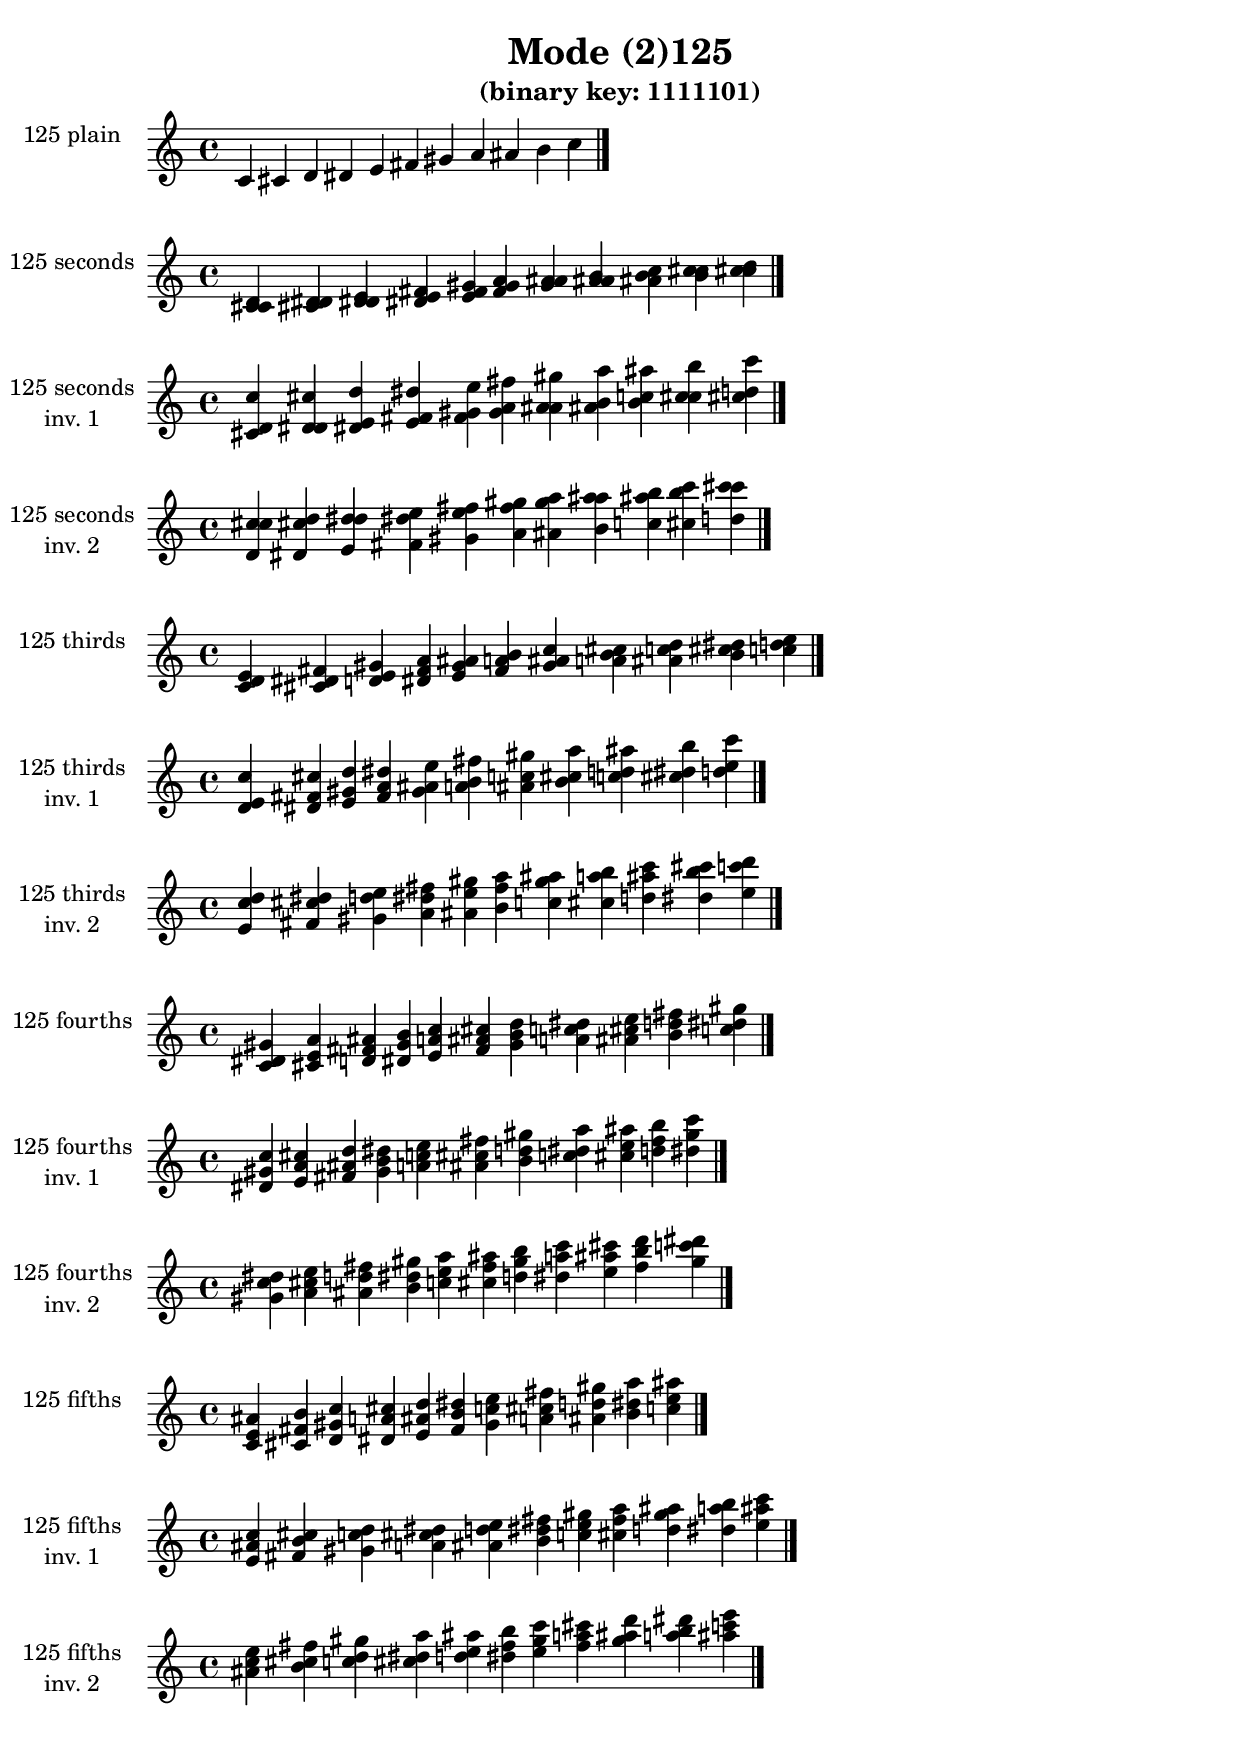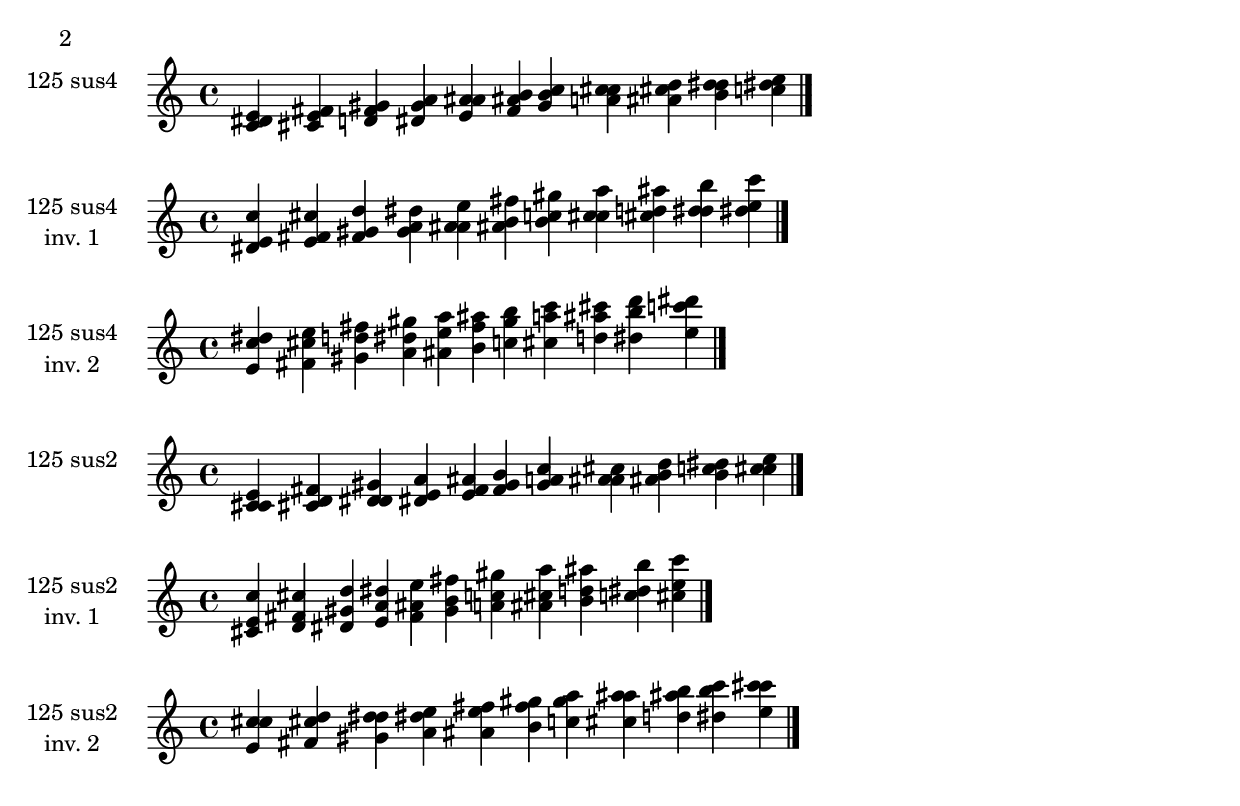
\version "2.19.0"

\header {
  title = "Mode (2)125"
  subtitle = "(binary key: 1111101)"
 %% Remove default LilyPond tagline
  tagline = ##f
}

\paper {
  #(set-paper-size "a4")
}

global = {
  \key c \major
  \time 4/4
  \tempo 4=100
}

\book {
  \score {
    \new Staff \with {
      instrumentName =  \markup { \column {
         \hcenter-in #14 \line { 125 plain }
         \hcenter-in #14 \line {  } } }
      midiInstrument = "oboe"
    } { \accidentalStyle "default"
        \cadenzaOn c' cis' d' dis' e' fis' gis' a' ais' b' c''  \cadenzaOff \bar "|." }
    \layout { }
  }
  \score {
    \new Staff \with {
      instrumentName =  \markup { \column {
         \hcenter-in #14 \line { 125 seconds }
         \hcenter-in #14 \line {  } } }
      midiInstrument = "oboe"
    } { \accidentalStyle "default"
        \cadenzaOn <c' cis' d'> <cis' d' dis'> <d' dis' e'> <dis' e' fis'> <e' fis' gis'> <fis' gis' a'> <gis' a' ais'> <a' ais' b'> <ais' b' c''> <b' c'' cis''> <c'' cis'' d''>  \cadenzaOff \bar "|." }
    \layout { }
  }
  \score {
    \new Staff \with {
      instrumentName =  \markup { \column {
         \hcenter-in #14 \line { 125 seconds }
         \hcenter-in #14 \line { inv. 1 } } }
      midiInstrument = "oboe"
    } { \accidentalStyle "default"
        \cadenzaOn <cis' d' c''> <d' dis' cis''> <dis' e' d''> <e' fis' dis''> <fis' gis' e''> <gis' a' fis''> <a' ais' gis''> <ais' b' a''> <b' c'' ais''> <c'' cis'' b''> <cis'' d'' c'''>  \cadenzaOff \bar "|." }
    \layout { }
  }
  \score {
    \new Staff \with {
      instrumentName =  \markup { \column {
         \hcenter-in #14 \line { 125 seconds }
         \hcenter-in #14 \line { inv. 2 } } }
      midiInstrument = "oboe"
    } { \accidentalStyle "default"
        \cadenzaOn <d' c'' cis''> <dis' cis'' d''> <e' d'' dis''> <fis' dis'' e''> <gis' e'' fis''> <a' fis'' gis''> <ais' gis'' a''> <b' a'' ais''> <c'' ais'' b''> <cis'' b'' c'''> <d'' c''' cis'''>  \cadenzaOff \bar "|." }
    \layout { }
  }
  \score {
    \new Staff \with {
      instrumentName =  \markup { \column {
         \hcenter-in #14 \line { 125 thirds }
         \hcenter-in #14 \line {  } } }
      midiInstrument = "oboe"
    } { \accidentalStyle "default"
        \cadenzaOn <c' d' e'> <cis' dis' fis'> <d' e' gis'> <dis' fis' a'> <e' gis' ais'> <fis' a' b'> <gis' ais' c''> <a' b' cis''> <ais' c'' d''> <b' cis'' dis''> <c'' d'' e''>  \cadenzaOff \bar "|." }
    \layout { }
  }
  \score {
    \new Staff \with {
      instrumentName =  \markup { \column {
         \hcenter-in #14 \line { 125 thirds }
         \hcenter-in #14 \line { inv. 1 } } }
      midiInstrument = "oboe"
    } { \accidentalStyle "default"
        \cadenzaOn <d' e' c''> <dis' fis' cis''> <e' gis' d''> <fis' a' dis''> <gis' ais' e''> <a' b' fis''> <ais' c'' gis''> <b' cis'' a''> <c'' d'' ais''> <cis'' dis'' b''> <d'' e'' c'''>  \cadenzaOff \bar "|." }
    \layout { }
  }
  \score {
    \new Staff \with {
      instrumentName =  \markup { \column {
         \hcenter-in #14 \line { 125 thirds }
         \hcenter-in #14 \line { inv. 2 } } }
      midiInstrument = "oboe"
    } { \accidentalStyle "default"
        \cadenzaOn <e' c'' d''> <fis' cis'' dis''> <gis' d'' e''> <a' dis'' fis''> <ais' e'' gis''> <b' fis'' a''> <c'' gis'' ais''> <cis'' a'' b''> <d'' ais'' c'''> <dis'' b'' cis'''> <e'' c''' d'''>  \cadenzaOff \bar "|." }
    \layout { }
  }
  \score {
    \new Staff \with {
      instrumentName =  \markup { \column {
         \hcenter-in #14 \line { 125 fourths }
         \hcenter-in #14 \line {  } } }
      midiInstrument = "oboe"
    } { \accidentalStyle "default"
        \cadenzaOn <c' dis' gis'> <cis' e' a'> <d' fis' ais'> <dis' gis' b'> <e' a' c''> <fis' ais' cis''> <gis' b' d''> <a' c'' dis''> <ais' cis'' e''> <b' d'' fis''> <c'' dis'' gis''>  \cadenzaOff \bar "|." }
    \layout { }
  }
  \score {
    \new Staff \with {
      instrumentName =  \markup { \column {
         \hcenter-in #14 \line { 125 fourths }
         \hcenter-in #14 \line { inv. 1 } } }
      midiInstrument = "oboe"
    } { \accidentalStyle "default"
        \cadenzaOn <dis' gis' c''> <e' a' cis''> <fis' ais' d''> <gis' b' dis''> <a' c'' e''> <ais' cis'' fis''> <b' d'' gis''> <c'' dis'' a''> <cis'' e'' ais''> <d'' fis'' b''> <dis'' gis'' c'''>  \cadenzaOff \bar "|." }
    \layout { }
  }
  \score {
    \new Staff \with {
      instrumentName =  \markup { \column {
         \hcenter-in #14 \line { 125 fourths }
         \hcenter-in #14 \line { inv. 2 } } }
      midiInstrument = "oboe"
    } { \accidentalStyle "default"
        \cadenzaOn <gis' c'' dis''> <a' cis'' e''> <ais' d'' fis''> <b' dis'' gis''> <c'' e'' a''> <cis'' fis'' ais''> <d'' gis'' b''> <dis'' a'' c'''> <e'' ais'' cis'''> <fis'' b'' d'''> <gis'' c''' dis'''>  \cadenzaOff \bar "|." }
    \layout { }
  }
  \score {
    \new Staff \with {
      instrumentName =  \markup { \column {
         \hcenter-in #14 \line { 125 fifths }
         \hcenter-in #14 \line {  } } }
      midiInstrument = "oboe"
    } { \accidentalStyle "default"
        \cadenzaOn <c' e' ais'> <cis' fis' b'> <d' gis' c''> <dis' a' cis''> <e' ais' d''> <fis' b' dis''> <gis' c'' e''> <a' cis'' fis''> <ais' d'' gis''> <b' dis'' a''> <c'' e'' ais''>  \cadenzaOff \bar "|." }
    \layout { }
  }
  \score {
    \new Staff \with {
      instrumentName =  \markup { \column {
         \hcenter-in #14 \line { 125 fifths }
         \hcenter-in #14 \line { inv. 1 } } }
      midiInstrument = "oboe"
    } { \accidentalStyle "default"
        \cadenzaOn <e' ais' c''> <fis' b' cis''> <gis' c'' d''> <a' cis'' dis''> <ais' d'' e''> <b' dis'' fis''> <c'' e'' gis''> <cis'' fis'' a''> <d'' gis'' ais''> <dis'' a'' b''> <e'' ais'' c'''>  \cadenzaOff \bar "|." }
    \layout { }
  }
  \score {
    \new Staff \with {
      instrumentName =  \markup { \column {
         \hcenter-in #14 \line { 125 fifths }
         \hcenter-in #14 \line { inv. 2 } } }
      midiInstrument = "oboe"
    } { \accidentalStyle "default"
        \cadenzaOn <ais' c'' e''> <b' cis'' fis''> <c'' d'' gis''> <cis'' dis'' a''> <d'' e'' ais''> <dis'' fis'' b''> <e'' gis'' c'''> <fis'' a'' cis'''> <gis'' ais'' d'''> <a'' b'' dis'''> <ais'' c''' e'''>  \cadenzaOff \bar "|." }
    \layout { }
  }
  \score {
    \new Staff \with {
      instrumentName =  \markup { \column {
         \hcenter-in #14 \line { 125 sus4 }
         \hcenter-in #14 \line {  } } }
      midiInstrument = "oboe"
    } { \accidentalStyle "default"
        \cadenzaOn <c' dis' e'> <cis' e' fis'> <d' fis' gis'> <dis' gis' a'> <e' a' ais'> <fis' ais' b'> <gis' b' c''> <a' c'' cis''> <ais' cis'' d''> <b' d'' dis''> <c'' dis'' e''>  \cadenzaOff \bar "|." }
    \layout { }
  }
  \score {
    \new Staff \with {
      instrumentName =  \markup { \column {
         \hcenter-in #14 \line { 125 sus4 }
         \hcenter-in #14 \line { inv. 1 } } }
      midiInstrument = "oboe"
    } { \accidentalStyle "default"
        \cadenzaOn <dis' e' c''> <e' fis' cis''> <fis' gis' d''> <gis' a' dis''> <a' ais' e''> <ais' b' fis''> <b' c'' gis''> <c'' cis'' a''> <cis'' d'' ais''> <d'' dis'' b''> <dis'' e'' c'''>  \cadenzaOff \bar "|." }
    \layout { }
  }
  \score {
    \new Staff \with {
      instrumentName =  \markup { \column {
         \hcenter-in #14 \line { 125 sus4 }
         \hcenter-in #14 \line { inv. 2 } } }
      midiInstrument = "oboe"
    } { \accidentalStyle "default"
        \cadenzaOn <e' c'' dis''> <fis' cis'' e''> <gis' d'' fis''> <a' dis'' gis''> <ais' e'' a''> <b' fis'' ais''> <c'' gis'' b''> <cis'' a'' c'''> <d'' ais'' cis'''> <dis'' b'' d'''> <e'' c''' dis'''>  \cadenzaOff \bar "|." }
    \layout { }
  }
  \score {
    \new Staff \with {
      instrumentName =  \markup { \column {
         \hcenter-in #14 \line { 125 sus2 }
         \hcenter-in #14 \line {  } } }
      midiInstrument = "oboe"
    } { \accidentalStyle "default"
        \cadenzaOn <c' cis' e'> <cis' d' fis'> <d' dis' gis'> <dis' e' a'> <e' fis' ais'> <fis' gis' b'> <gis' a' c''> <a' ais' cis''> <ais' b' d''> <b' c'' dis''> <c'' cis'' e''>  \cadenzaOff \bar "|." }
    \layout { }
  }
  \score {
    \new Staff \with {
      instrumentName =  \markup { \column {
         \hcenter-in #14 \line { 125 sus2 }
         \hcenter-in #14 \line { inv. 1 } } }
      midiInstrument = "oboe"
    } { \accidentalStyle "default"
        \cadenzaOn <cis' e' c''> <d' fis' cis''> <dis' gis' d''> <e' a' dis''> <fis' ais' e''> <gis' b' fis''> <a' c'' gis''> <ais' cis'' a''> <b' d'' ais''> <c'' dis'' b''> <cis'' e'' c'''>  \cadenzaOff \bar "|." }
    \layout { }
  }
  \score {
    \new Staff \with {
      instrumentName =  \markup { \column {
         \hcenter-in #14 \line { 125 sus2 }
         \hcenter-in #14 \line { inv. 2 } } }
      midiInstrument = "oboe"
    } { \accidentalStyle "default"
        \cadenzaOn <e' c'' cis''> <fis' cis'' d''> <gis' d'' dis''> <a' dis'' e''> <ais' e'' fis''> <b' fis'' gis''> <c'' gis'' a''> <cis'' a'' ais''> <d'' ais'' b''> <dis'' b'' c'''> <e'' c''' cis'''>  \cadenzaOff \bar "|." }
    \layout { }
  }
}

\book {
  \bookOutputSuffix "plain_"
  \score {
    \new Staff \with {
      instrumentName =  \markup { \column {
         \hcenter-in #14 \line { 125 plain }
         \hcenter-in #14 \line {  } } }
      midiInstrument = "oboe"
    } { \accidentalStyle "default"
        \cadenzaOn c' cis' d' dis' e' fis' gis' a' ais' b' c''  \cadenzaOff \bar "|." }
    \midi { }
  }
}
\book {
  \bookOutputSuffix "seconds_"
  \score {
    \new Staff \with {
      instrumentName =  \markup { \column {
         \hcenter-in #14 \line { 125 seconds }
         \hcenter-in #14 \line {  } } }
      midiInstrument = "oboe"
    } { \accidentalStyle "default"
        \cadenzaOn <c' cis' d'> <cis' d' dis'> <d' dis' e'> <dis' e' fis'> <e' fis' gis'> <fis' gis' a'> <gis' a' ais'> <a' ais' b'> <ais' b' c''> <b' c'' cis''> <c'' cis'' d''>  \cadenzaOff \bar "|." }
    \midi { }
  }
}
\book {
  \bookOutputSuffix "seconds_inv. 1"
  \score {
    \new Staff \with {
      instrumentName =  \markup { \column {
         \hcenter-in #14 \line { 125 seconds }
         \hcenter-in #14 \line { inv. 1 } } }
      midiInstrument = "oboe"
    } { \accidentalStyle "default"
        \cadenzaOn <cis' d' c''> <d' dis' cis''> <dis' e' d''> <e' fis' dis''> <fis' gis' e''> <gis' a' fis''> <a' ais' gis''> <ais' b' a''> <b' c'' ais''> <c'' cis'' b''> <cis'' d'' c'''>  \cadenzaOff \bar "|." }
    \midi { }
  }
}
\book {
  \bookOutputSuffix "seconds_inv. 2"
  \score {
    \new Staff \with {
      instrumentName =  \markup { \column {
         \hcenter-in #14 \line { 125 seconds }
         \hcenter-in #14 \line { inv. 2 } } }
      midiInstrument = "oboe"
    } { \accidentalStyle "default"
        \cadenzaOn <d' c'' cis''> <dis' cis'' d''> <e' d'' dis''> <fis' dis'' e''> <gis' e'' fis''> <a' fis'' gis''> <ais' gis'' a''> <b' a'' ais''> <c'' ais'' b''> <cis'' b'' c'''> <d'' c''' cis'''>  \cadenzaOff \bar "|." }
    \midi { }
  }
}
\book {
  \bookOutputSuffix "thirds_"
  \score {
    \new Staff \with {
      instrumentName =  \markup { \column {
         \hcenter-in #14 \line { 125 thirds }
         \hcenter-in #14 \line {  } } }
      midiInstrument = "oboe"
    } { \accidentalStyle "default"
        \cadenzaOn <c' d' e'> <cis' dis' fis'> <d' e' gis'> <dis' fis' a'> <e' gis' ais'> <fis' a' b'> <gis' ais' c''> <a' b' cis''> <ais' c'' d''> <b' cis'' dis''> <c'' d'' e''>  \cadenzaOff \bar "|." }
    \midi { }
  }
}
\book {
  \bookOutputSuffix "thirds_inv. 1"
  \score {
    \new Staff \with {
      instrumentName =  \markup { \column {
         \hcenter-in #14 \line { 125 thirds }
         \hcenter-in #14 \line { inv. 1 } } }
      midiInstrument = "oboe"
    } { \accidentalStyle "default"
        \cadenzaOn <d' e' c''> <dis' fis' cis''> <e' gis' d''> <fis' a' dis''> <gis' ais' e''> <a' b' fis''> <ais' c'' gis''> <b' cis'' a''> <c'' d'' ais''> <cis'' dis'' b''> <d'' e'' c'''>  \cadenzaOff \bar "|." }
    \midi { }
  }
}
\book {
  \bookOutputSuffix "thirds_inv. 2"
  \score {
    \new Staff \with {
      instrumentName =  \markup { \column {
         \hcenter-in #14 \line { 125 thirds }
         \hcenter-in #14 \line { inv. 2 } } }
      midiInstrument = "oboe"
    } { \accidentalStyle "default"
        \cadenzaOn <e' c'' d''> <fis' cis'' dis''> <gis' d'' e''> <a' dis'' fis''> <ais' e'' gis''> <b' fis'' a''> <c'' gis'' ais''> <cis'' a'' b''> <d'' ais'' c'''> <dis'' b'' cis'''> <e'' c''' d'''>  \cadenzaOff \bar "|." }
    \midi { }
  }
}
\book {
  \bookOutputSuffix "fourths_"
  \score {
    \new Staff \with {
      instrumentName =  \markup { \column {
         \hcenter-in #14 \line { 125 fourths }
         \hcenter-in #14 \line {  } } }
      midiInstrument = "oboe"
    } { \accidentalStyle "default"
        \cadenzaOn <c' dis' gis'> <cis' e' a'> <d' fis' ais'> <dis' gis' b'> <e' a' c''> <fis' ais' cis''> <gis' b' d''> <a' c'' dis''> <ais' cis'' e''> <b' d'' fis''> <c'' dis'' gis''>  \cadenzaOff \bar "|." }
    \midi { }
  }
}
\book {
  \bookOutputSuffix "fourths_inv. 1"
  \score {
    \new Staff \with {
      instrumentName =  \markup { \column {
         \hcenter-in #14 \line { 125 fourths }
         \hcenter-in #14 \line { inv. 1 } } }
      midiInstrument = "oboe"
    } { \accidentalStyle "default"
        \cadenzaOn <dis' gis' c''> <e' a' cis''> <fis' ais' d''> <gis' b' dis''> <a' c'' e''> <ais' cis'' fis''> <b' d'' gis''> <c'' dis'' a''> <cis'' e'' ais''> <d'' fis'' b''> <dis'' gis'' c'''>  \cadenzaOff \bar "|." }
    \midi { }
  }
}
\book {
  \bookOutputSuffix "fourths_inv. 2"
  \score {
    \new Staff \with {
      instrumentName =  \markup { \column {
         \hcenter-in #14 \line { 125 fourths }
         \hcenter-in #14 \line { inv. 2 } } }
      midiInstrument = "oboe"
    } { \accidentalStyle "default"
        \cadenzaOn <gis' c'' dis''> <a' cis'' e''> <ais' d'' fis''> <b' dis'' gis''> <c'' e'' a''> <cis'' fis'' ais''> <d'' gis'' b''> <dis'' a'' c'''> <e'' ais'' cis'''> <fis'' b'' d'''> <gis'' c''' dis'''>  \cadenzaOff \bar "|." }
    \midi { }
  }
}
\book {
  \bookOutputSuffix "fifths_"
  \score {
    \new Staff \with {
      instrumentName =  \markup { \column {
         \hcenter-in #14 \line { 125 fifths }
         \hcenter-in #14 \line {  } } }
      midiInstrument = "oboe"
    } { \accidentalStyle "default"
        \cadenzaOn <c' e' ais'> <cis' fis' b'> <d' gis' c''> <dis' a' cis''> <e' ais' d''> <fis' b' dis''> <gis' c'' e''> <a' cis'' fis''> <ais' d'' gis''> <b' dis'' a''> <c'' e'' ais''>  \cadenzaOff \bar "|." }
    \midi { }
  }
}
\book {
  \bookOutputSuffix "fifths_inv. 1"
  \score {
    \new Staff \with {
      instrumentName =  \markup { \column {
         \hcenter-in #14 \line { 125 fifths }
         \hcenter-in #14 \line { inv. 1 } } }
      midiInstrument = "oboe"
    } { \accidentalStyle "default"
        \cadenzaOn <e' ais' c''> <fis' b' cis''> <gis' c'' d''> <a' cis'' dis''> <ais' d'' e''> <b' dis'' fis''> <c'' e'' gis''> <cis'' fis'' a''> <d'' gis'' ais''> <dis'' a'' b''> <e'' ais'' c'''>  \cadenzaOff \bar "|." }
    \midi { }
  }
}
\book {
  \bookOutputSuffix "fifths_inv. 2"
  \score {
    \new Staff \with {
      instrumentName =  \markup { \column {
         \hcenter-in #14 \line { 125 fifths }
         \hcenter-in #14 \line { inv. 2 } } }
      midiInstrument = "oboe"
    } { \accidentalStyle "default"
        \cadenzaOn <ais' c'' e''> <b' cis'' fis''> <c'' d'' gis''> <cis'' dis'' a''> <d'' e'' ais''> <dis'' fis'' b''> <e'' gis'' c'''> <fis'' a'' cis'''> <gis'' ais'' d'''> <a'' b'' dis'''> <ais'' c''' e'''>  \cadenzaOff \bar "|." }
    \midi { }
  }
}
\book {
  \bookOutputSuffix "sus4_"
  \score {
    \new Staff \with {
      instrumentName =  \markup { \column {
         \hcenter-in #14 \line { 125 sus4 }
         \hcenter-in #14 \line {  } } }
      midiInstrument = "oboe"
    } { \accidentalStyle "default"
        \cadenzaOn <c' dis' e'> <cis' e' fis'> <d' fis' gis'> <dis' gis' a'> <e' a' ais'> <fis' ais' b'> <gis' b' c''> <a' c'' cis''> <ais' cis'' d''> <b' d'' dis''> <c'' dis'' e''>  \cadenzaOff \bar "|." }
    \midi { }
  }
}
\book {
  \bookOutputSuffix "sus4_inv. 1"
  \score {
    \new Staff \with {
      instrumentName =  \markup { \column {
         \hcenter-in #14 \line { 125 sus4 }
         \hcenter-in #14 \line { inv. 1 } } }
      midiInstrument = "oboe"
    } { \accidentalStyle "default"
        \cadenzaOn <dis' e' c''> <e' fis' cis''> <fis' gis' d''> <gis' a' dis''> <a' ais' e''> <ais' b' fis''> <b' c'' gis''> <c'' cis'' a''> <cis'' d'' ais''> <d'' dis'' b''> <dis'' e'' c'''>  \cadenzaOff \bar "|." }
    \midi { }
  }
}
\book {
  \bookOutputSuffix "sus4_inv. 2"
  \score {
    \new Staff \with {
      instrumentName =  \markup { \column {
         \hcenter-in #14 \line { 125 sus4 }
         \hcenter-in #14 \line { inv. 2 } } }
      midiInstrument = "oboe"
    } { \accidentalStyle "default"
        \cadenzaOn <e' c'' dis''> <fis' cis'' e''> <gis' d'' fis''> <a' dis'' gis''> <ais' e'' a''> <b' fis'' ais''> <c'' gis'' b''> <cis'' a'' c'''> <d'' ais'' cis'''> <dis'' b'' d'''> <e'' c''' dis'''>  \cadenzaOff \bar "|." }
    \midi { }
  }
}
\book {
  \bookOutputSuffix "sus2_"
  \score {
    \new Staff \with {
      instrumentName =  \markup { \column {
         \hcenter-in #14 \line { 125 sus2 }
         \hcenter-in #14 \line {  } } }
      midiInstrument = "oboe"
    } { \accidentalStyle "default"
        \cadenzaOn <c' cis' e'> <cis' d' fis'> <d' dis' gis'> <dis' e' a'> <e' fis' ais'> <fis' gis' b'> <gis' a' c''> <a' ais' cis''> <ais' b' d''> <b' c'' dis''> <c'' cis'' e''>  \cadenzaOff \bar "|." }
    \midi { }
  }
}
\book {
  \bookOutputSuffix "sus2_inv. 1"
  \score {
    \new Staff \with {
      instrumentName =  \markup { \column {
         \hcenter-in #14 \line { 125 sus2 }
         \hcenter-in #14 \line { inv. 1 } } }
      midiInstrument = "oboe"
    } { \accidentalStyle "default"
        \cadenzaOn <cis' e' c''> <d' fis' cis''> <dis' gis' d''> <e' a' dis''> <fis' ais' e''> <gis' b' fis''> <a' c'' gis''> <ais' cis'' a''> <b' d'' ais''> <c'' dis'' b''> <cis'' e'' c'''>  \cadenzaOff \bar "|." }
    \midi { }
  }
}
\book {
  \bookOutputSuffix "sus2_inv. 2"
  \score {
    \new Staff \with {
      instrumentName =  \markup { \column {
         \hcenter-in #14 \line { 125 sus2 }
         \hcenter-in #14 \line { inv. 2 } } }
      midiInstrument = "oboe"
    } { \accidentalStyle "default"
        \cadenzaOn <e' c'' cis''> <fis' cis'' d''> <gis' d'' dis''> <a' dis'' e''> <ais' e'' fis''> <b' fis'' gis''> <c'' gis'' a''> <cis'' a'' ais''> <d'' ais'' b''> <dis'' b'' c'''> <e'' c''' cis'''>  \cadenzaOff \bar "|." }
    \midi { }
  }
}
